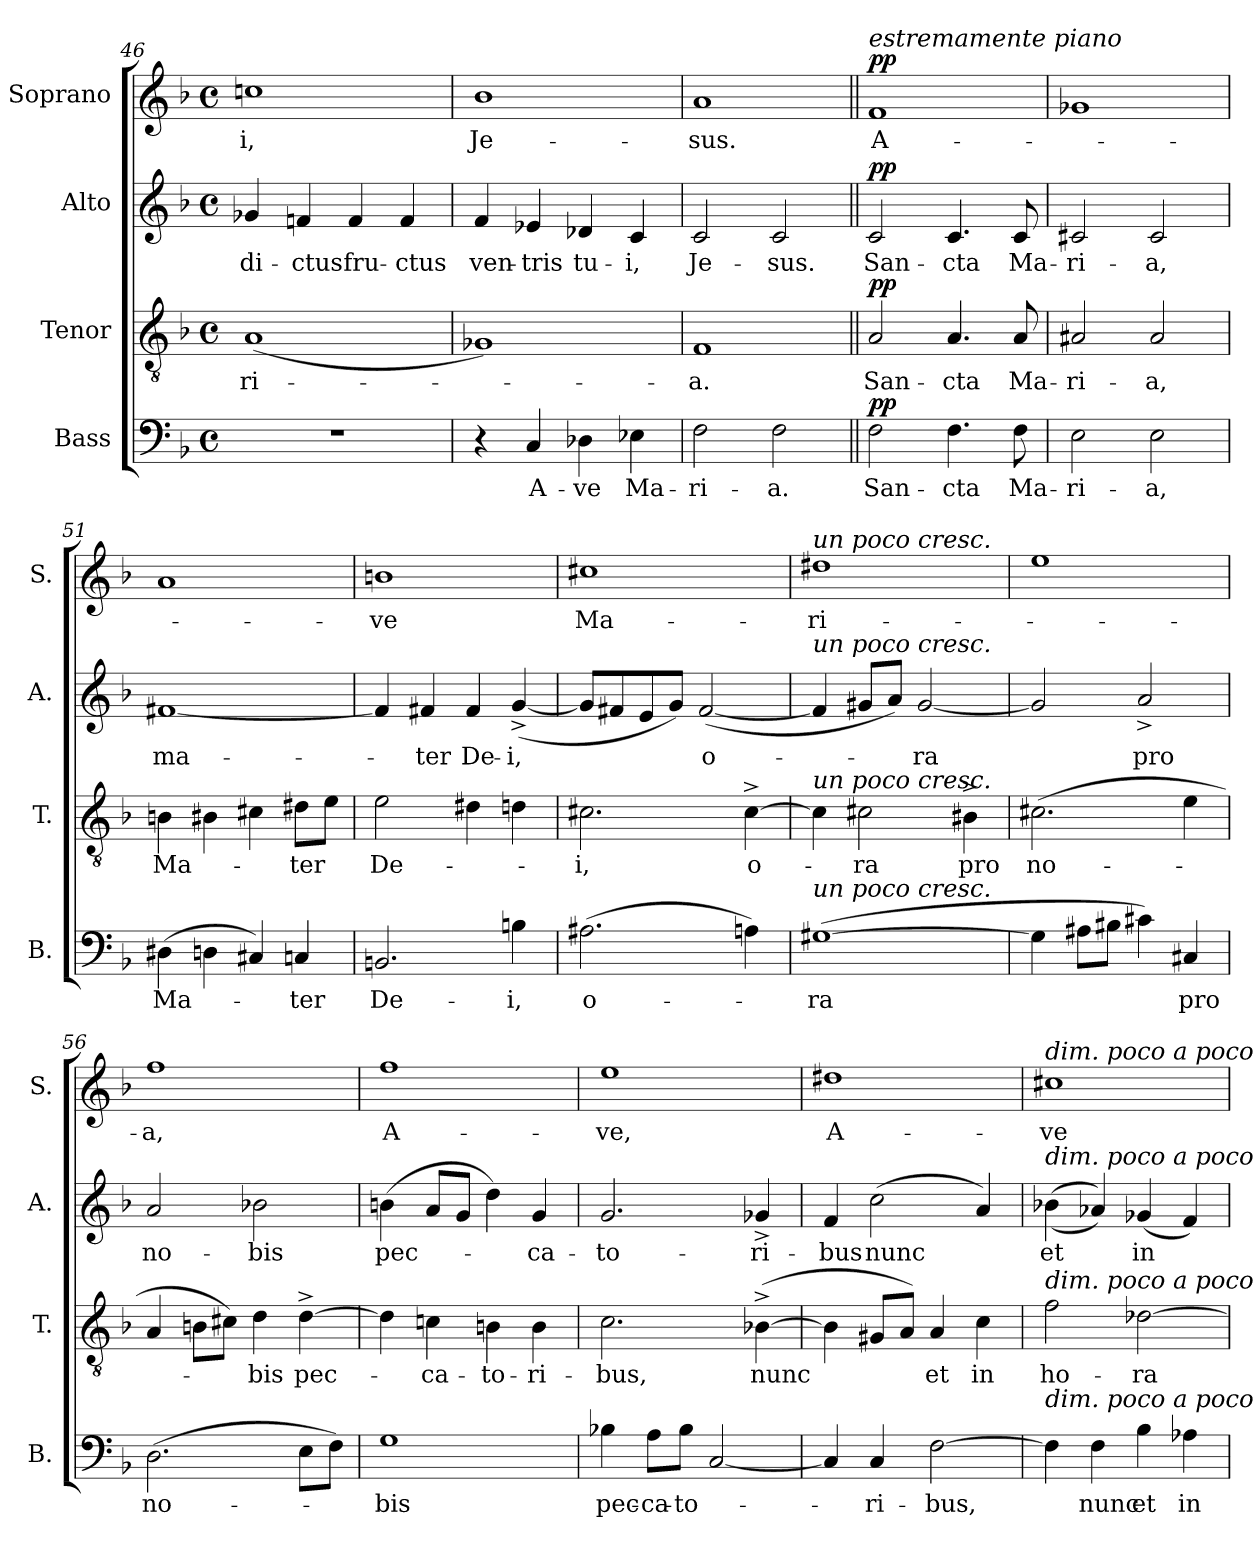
**kern	**text	**dynam	**kern	**text	**dynam	**kern	**text	**dynam	**kern	**text	**dynam
*part4	*part4	*part4	*part3	*part3	*part3	*part2	*part2	*part2	*part1	*part1	*part1
*staff4	*staff4	*staff4	*staff3	*staff3	*staff3	*staff2	*staff2	*staff2	*staff1	*staff1	*staff1
*I"Bass	*	*	*I"Tenor	*	*	*I"Alto	*	*	*I"Soprano	*	*
*I'B.	*	*	*I'T.	*	*	*I'A.	*	*	*I'S.	*	*
*clefF4	*	*	*clefGv2	*	*	*clefG2	*	*	*clefG2	*	*
*k[b-]	*	*	*k[b-]	*	*	*k[b-]	*	*	*k[b-]	*	*
*M4/4	*	*	*M4/4	*	*	*M4/4	*	*	*M4/4	*	*
*met(c)	*	*	*met(c)	*	*	*met(c)	*	*	*met(c)	*	*
=46	=46	=46	=46	=46	=46	=46	=46	=46	=46	=46	=46
!	!	!	!	!LO:LY:b	!	!	!LO:LY:b	!	!	!LO:LY:b	!
1r	.	.	(<1A	-ri-	.	4g-X/	-di-	.	1ccn	-i,	.
!	!	!	!	!	!	!	!LO:LY:b	!	!	!	!
.	.	.	.	.	.	4fn/	-ctus	.	.	.	.
!	!	!	!	!	!	!	!LO:LY:b	!	!	!	!
.	.	.	.	.	.	4f/	fru-	.	.	.	.
!	!	!	!	!	!	!	!LO:LY:b	!	!	!	!
.	.	.	.	.	.	4f/	-ctus	.	.	.	.
=47	=47	=47	=47	=47	=47	=47	=47	=47	=47	=47	=47
!	!	!	!	!	!	!	!LO:LY:b	!	!	!LO:LY:b	!
4r	.	.	1G-X)	.	.	4f/	ven-	.	1b-	Je-	.
!	!LO:LY:b	!	!	!	!	!	!LO:LY:b	!	!	!	!
4C/	A-	.	.	.	.	4e-X/	-tris	.	.	.	.
!	!LO:LY:b	!	!	!	!	!	!LO:LY:b	!	!	!	!
4D-X\	-ve	.	.	.	.	4d-X/	tu-	.	.	.	.
!	!LO:LY:b	!	!	!	!	!	!LO:LY:b	!	!	!	!
4E-X\	Ma-	.	.	.	.	4c/	-i,	.	.	.	.
=48	=48	=48	=48	=48	=48	=48	=48	=48	=48	=48	=48
!	!LO:LY:b	!	!	!LO:LY:b	!	!	!LO:LY:b	!	!	!LO:LY:b	!
2F\	-ri-	.	1F	-a.	.	2c/	Je-	.	1a	-sus.	.
!	!LO:LY:b	!	!	!	!	!	!LO:LY:b	!	!	!	!
2F\	-a.	.	.	.	.	2c/	-sus.	.	.	.	.
!!LO:PB:g=z
=49||	=49||	=49||	=49||	=49||	=49||	=49||	=49||	=49||	=49||	=49||	=49||
!	!	!	!	!	!	!	!	!	!LO:TX:a:i:t=estremamente piano	!	!
!	!LO:LY:b	!LO:DY:a	!	!LO:LY:b	!LO:DY:a	!	!LO:LY:b	!LO:DY:a	!	!LO:LY:b	!LO:DY:a
2F\	San-	pp	2A/	San-	pp	2c/	San-	pp	1f	A-	pp
!	!LO:LY:b	!	!	!LO:LY:b	!	!	!LO:LY:b	!	!	!	!
4.F\	-cta	.	4.A/	-cta	.	4.c/	-cta	.	.	.	.
!	!LO:LY:b	!	!	!LO:LY:b	!	!	!LO:LY:b	!	!	!	!
8F\	Ma-	.	8A/	Ma-	.	8c/	Ma-	.	.	.	.
=50	=50	=50	=50	=50	=50	=50	=50	=50	=50	=50	=50
!	!LO:LY:b	!	!	!LO:LY:b	!	!	!LO:LY:b	!	!	!	!
2E\	-ri-	.	2A#X/	-ri-	.	2c#X/	-ri-	.	1g-X	.	.
!	!LO:LY:b	!	!	!LO:LY:b	!	!	!LO:LY:b	!	!	!	!
2E\	-a,	.	2A#/	-a,	.	2c#/	-a,	.	.	.	.
=51	=51	=51	=51	=51	=51	=51	=51	=51	=51	=51	=51
!	!LO:LY:b	!	!	!LO:LY:b	!	!	!LO:LY:b	!	!	!	!
(>4D#X\	Ma-	.	4Bn\	Ma-	.	[1f#X	ma-	.	1a	.	.
4Dn\	.	.	4B#X\	.	.	.	.	.	.	.	.
4C#X/)	.	.	4c#X\	.	.	.	.	.	.	.	.
!	!LO:LY:b	!	!	!LO:LY:b	!	!	!	!	!	!	!
4Cn/	-ter	.	8d#X\L	-ter	.	.	.	.	.	.	.
.	.	.	8e\J	.	.	.	.	.	.	.	.
=52	=52	=52	=52	=52	=52	=52	=52	=52	=52	=52	=52
!	!LO:LY:b	!	!	!LO:LY:b	!	!	!	!	!	!LO:LY:b	!
2.BBn/	De-	.	2e\	De-	.	4f#/]	.	.	1bn	-ve	.
!	!	!	!	!	!	!	!LO:LY:b	!	!	!	!
.	.	.	.	.	.	4f#X/	-ter	.	.	.	.
!	!	!	!	!	!	!	!LO:LY:b	!	!	!	!
.	.	.	4d#X\	.	.	4f#/	De-	.	.	.	.
!	!LO:LY:b	!	!	!	!	!	!LO:LY:b	!	!	!	!
4Bn\	-i,	.	4dn\	.	.	(<[4g^/	-i,	.	.	.	.
=53	=53	=53	=53	=53	=53	=53	=53	=53	=53	=53	=53
!	!LO:LY:b	!	!	!LO:LY:b	!	!	!	!	!	!LO:LY:b	!
(>2.A#X\	o-	.	2.c#X\	-i,	.	8g/L]	.	.	1cc#X	Ma-	.
.	.	.	.	.	.	8f#X/	.	.	.	.	.
.	.	.	.	.	.	8e/	.	.	.	.	.
.	.	.	.	.	.	8g/J)	.	.	.	.	.
!	!	!	!	!	!	!	!LO:LY:b	!	!	!	!
.	.	.	.	.	.	(<[2f#/	o-	.	.	.	.
!	!	!	!	!LO:LY:b	!	!	!	!	!	!	!
4An\)	.	.	[4c#^\	o-	.	.	.	.	.	.	.
=54	=54	=54	=54	=54	=54	=54	=54	=54	=54	=54	=54
!	!	!	!	!	!	!	!	!	!LO:TX:a:i:t=un poco cresc.	!	!
!	!	!	!	!	!	!LO:TX:a:i:t=un poco cresc.	!	!	!	!	!
!	!	!	!LO:TX:a:i:t=un poco cresc.	!	!	!	!	!	!	!	!
!LO:TX:a:i:t=un poco cresc.	!	!	!	!	!	!	!	!	!	!	!
!	!LO:LY:b	!	!	!	!	!	!	!	!	!LO:LY:b	!
(>[1G#X	-ra	.	4c#\]	.	.	4f#/]	.	.	1dd#X	-ri-	.
!	!	!	!	!LO:LY:b	!	!	!	!	!	!	!
.	.	.	2c#X\	-ra	.	8g#X/L	.	.	.	.	.
.	.	.	.	.	.	8a/J)	.	.	.	.	.
!	!	!	!	!	!	!	!LO:LY:b	!	!	!	!
.	.	.	.	.	.	[2g#/	-ra	.	.	.	.
!	!	!	!	!LO:LY:b	!	!	!	!	!	!	!
.	.	.	4B#X^\	pro	.	.	.	.	.	.	.
!!LO:LB:g=z
=55	=55	=55	=55	=55	=55	=55	=55	=55	=55	=55	=55
!	!	!	!	!LO:LY:b	!	!	!	!	!	!	!
4G#\]	.	.	(>2.c#X\	no-	.	2g#/]	.	.	1ee	.	.
8A#X\L	.	.	.	.	.	.	.	.	.	.	.
8B#X\J	.	.	.	.	.	.	.	.	.	.	.
!	!	!	!	!	!	!	!LO:LY:b	!	!	!	!
4c#X\)	.	.	.	.	.	2a^/	pro	.	.	.	.
!	!LO:LY:b	!	!	!	!	!	!	!	!	!	!
4C#X/	pro	.	4e\	.	.	.	.	.	.	.	.
=56	=56	=56	=56	=56	=56	=56	=56	=56	=56	=56	=56
!	!LO:LY:b	!	!	!	!	!	!LO:LY:b	!	!	!LO:LY:b	!
(>2.D\	no-	.	4A/	.	.	2a/	no-	.	1ff	-a,	.
.	.	.	8Bn\L	.	.	.	.	.	.	.	.
.	.	.	8c#X\J)	.	.	.	.	.	.	.	.
!	!	!	!	!LO:LY:b	!	!	!LO:LY:b	!	!	!	!
.	.	.	4d\	-bis	.	2b-X\	-bis	.	.	.	.
!	!	!	!	!LO:LY:b	!	!	!	!	!	!	!
8E\L	.	.	[4d^\	pec-	.	.	.	.	.	.	.
8F\J)	.	.	.	.	.	.	.	.	.	.	.
=57	=57	=57	=57	=57	=57	=57	=57	=57	=57	=57	=57
!	!LO:LY:b	!	!	!	!	!	!LO:LY:b	!	!	!LO:LY:b	!
1G	-bis	.	4d\]	.	.	(>4bn\	pec-	.	1ff	A-	.
!	!	!	!	!LO:LY:b	!	!	!	!	!	!	!
.	.	.	4cn\	-ca-	.	8a/L	.	.	.	.	.
.	.	.	.	.	.	8g/J	.	.	.	.	.
!	!	!	!	!LO:LY:b	!	!	!	!	!	!	!
.	.	.	4Bn\	-to-	.	4dd\)	.	.	.	.	.
!	!	!	!	!LO:LY:b	!	!	!LO:LY:b	!	!	!	!
.	.	.	4B\	-ri-	.	4g/	-ca-	.	.	.	.
=58	=58	=58	=58	=58	=58	=58	=58	=58	=58	=58	=58
!	!LO:LY:b	!	!	!LO:LY:b	!	!	!LO:LY:b	!	!	!LO:LY:b	!
4B-X\	pec-	.	2.c\	-bus,	.	2.g/	-to-	.	1ee	-ve,	.
!	!LO:LY:b	!	!	!	!	!	!	!	!	!	!
8A\L	-ca-	.	.	.	.	.	.	.	.	.	.
!	!LO:LY:b	!	!	!	!	!	!	!	!	!	!
8B-\J	-to-	.	.	.	.	.	.	.	.	.	.
[2C/	.	.	.	.	.	.	.	.	.	.	.
!	!	!	!	!LO:LY:b	!	!	!LO:LY:b	!	!	!	!
.	.	.	(>[4B-X^\	nunc	.	4g-X^/	-ri-	.	.	.	.
=59	=59	=59	=59	=59	=59	=59	=59	=59	=59	=59	=59
!	!	!	!	!	!	!	!LO:LY:b	!	!	!LO:LY:b	!
4C/]	.	.	4B-\]	.	.	4f/	-bus	.	1dd#X	A-	.
!	!LO:LY:b	!	!	!	!	!	!LO:LY:b	!	!	!	!
4C/	-ri-	.	8G#X/L	.	.	(>2cc\	nunc	.	.	.	.
.	.	.	8A/J)	.	.	.	.	.	.	.	.
!	!LO:LY:b	!	!	!LO:LY:b	!	!	!	!	!	!	!
[2F\	-bus,	.	4A/	et	.	.	.	.	.	.	.
!	!	!	!	!LO:LY:b	!	!	!	!	!	!	!
.	.	.	4c\	in	.	4a/)	.	.	.	.	.
=60	=60	=60	=60	=60	=60	=60	=60	=60	=60	=60	=60
!	!	!	!	!	!	!	!	!	!LO:TX:a:i:t=dim. poco a poco	!	!
!	!	!	!	!	!	!LO:TX:a:i:t=dim. poco a poco	!	!	!	!	!
!	!	!	!LO:TX:a:i:t=dim. poco a poco	!	!	!	!	!	!	!	!
!LO:TX:a:i:t=dim. poco a poco	!	!	!	!	!	!	!	!	!	!	!
!	!	!	!	!LO:LY:b	!	!	!LO:LY:b	!	!	!LO:LY:b	!
4F\]	.	.	2f\	ho-	.	(>(>4b-X\	et	.	1cc#X	-ve	.
!	!LO:LY:b	!	!	!	!	!	!	!	!	!	!
4F\	nunc	.	.	.	.	4a-X/))	.	.	.	.	.
!	!LO:LY:b	!	!	!LO:LY:b	!	!	!LO:LY:b	!	!	!	!
4B-\	et	.	[2d-X\	-ra	.	(<4g-X/	in	.	.	.	.
!	!LO:LY:b	!	!	!	!	!	!	!	!	!	!
4A-X\	in	.	.	.	.	4f/)	.	.	.	.	.
=	=	=	=	=	=	=	=	=	=	=	=
*-	*-	*-	*-	*-	*-	*-	*-	*-	*-	*-	*-
